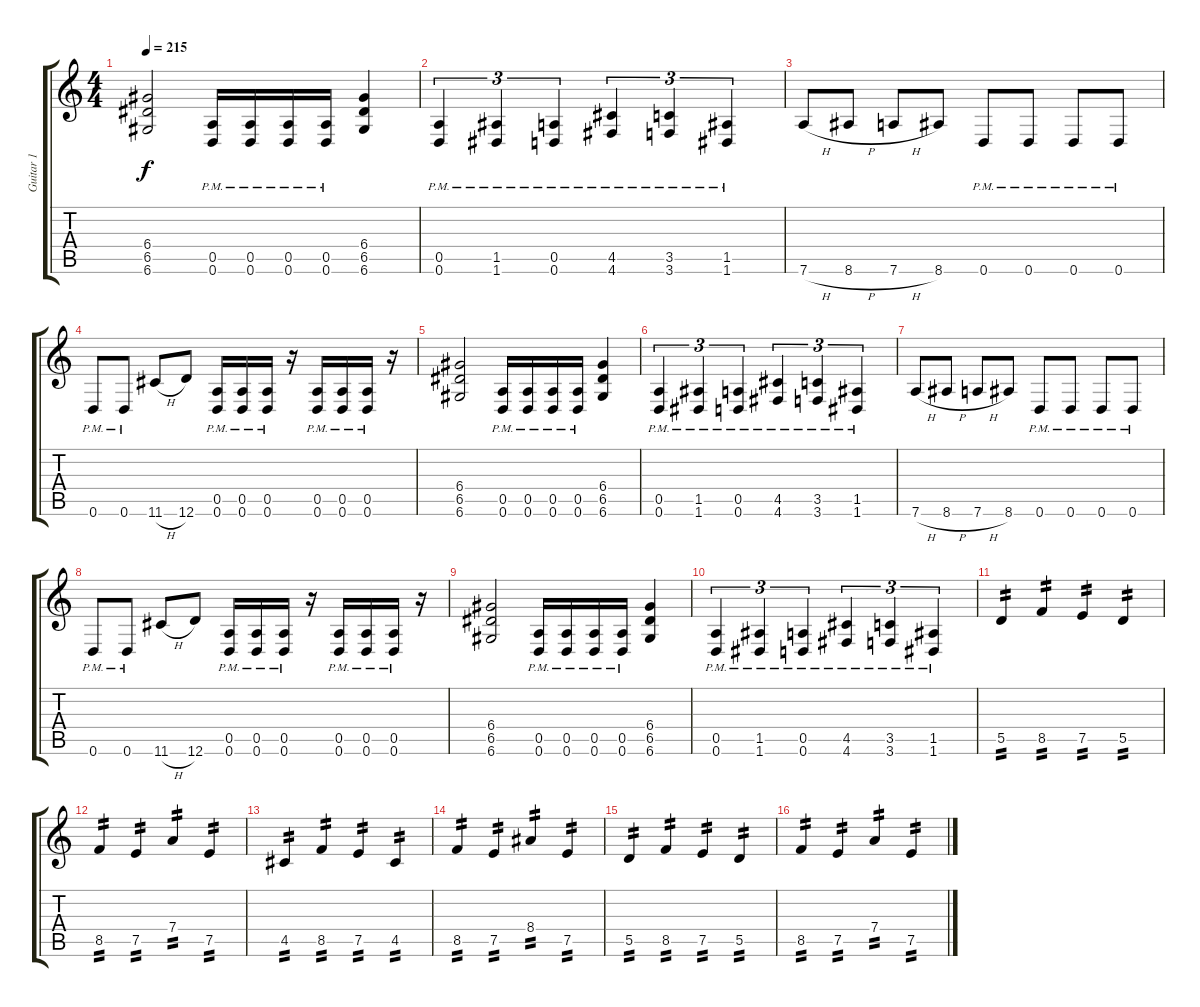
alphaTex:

\track ("Guitar 1" "Guitar 1") {instrument distortionguitar}
\staff {score tabs}
\tuning (E4 B3 G3 D3 A2 D2) {hide}
\ts (4 4)
\tempo 215
\clef g2
\ks c
(6.4 6.5 6.6).2{dy f} (0.5{pm} 0.6{pm}).16 (0.5{pm} 0.6{pm}).16 (0.5{pm} 0.6{pm}).16 (0.5{pm} 0.6{pm}).16 (6.4 6.5 6.6).4 |
(0.5{pm} 0.6{pm}).4{tu (3 2)} (1.5{pm} 1.6{pm}).4{tu (3 2)} (0.5{pm} 0.6{pm}).4{tu (3 2)} (4.5{pm} 4.6{pm}).4{tu (3 2)} (3.5{pm} 3.6{pm}).4{tu (3 2)} (1.5{pm} 1.6{pm}).4{tu (3 2)} |
7.6{h}.8 8.6{h}.8 7.6{h}.8 8.6.8 0.6{pm}.8 0.6{pm}.8 0.6{pm}.8 0.6{pm}.8 |
0.6{pm}.8 0.6{pm}.8 11.6{h}.8 12.6.8 (0.5{pm} 0.6{pm}).16 (0.5{pm} 0.6{pm}).16 (0.5{pm} 0.6{pm}).16 r.16 (0.5{pm} 0.6{pm}).16 (0.5{pm} 0.6{pm}).16 (0.5{pm} 0.6{pm}).16 r.16 |
(6.4 6.5 6.6).2 (0.5{pm} 0.6{pm}).16 (0.5{pm} 0.6{pm}).16 (0.5{pm} 0.6{pm}).16 (0.5{pm} 0.6{pm}).16 (6.4 6.5 6.6).4 |
(0.5{pm} 0.6{pm}).4{tu (3 2)} (1.5{pm} 1.6{pm}).4{tu (3 2)} (0.5{pm} 0.6{pm}).4{tu (3 2)} (4.5{pm} 4.6{pm}).4{tu (3 2)} (3.5{pm} 3.6{pm}).4{tu (3 2)} (1.5{pm} 1.6{pm}).4{tu (3 2)} |
7.6{h}.8 8.6{h}.8 7.6{h}.8 8.6.8 0.6{pm}.8 0.6{pm}.8 0.6{pm}.8 0.6{pm}.8 |
0.6{pm}.8 0.6{pm}.8 11.6{h}.8 12.6.8 (0.5{pm} 0.6{pm}).16 (0.5{pm} 0.6{pm}).16 (0.5{pm} 0.6{pm}).16 r.16 (0.5{pm} 0.6{pm}).16 (0.5{pm} 0.6{pm}).16 (0.5{pm} 0.6{pm}).16 r.16 |
(6.4 6.5 6.6).2 (0.5{pm} 0.6{pm}).16 (0.5{pm} 0.6{pm}).16 (0.5{pm} 0.6{pm}).16 (0.5{pm} 0.6{pm}).16 (6.4 6.5 6.6).4 |
(0.5{pm} 0.6{pm}).4{tu (3 2)} (1.5{pm} 1.6{pm}).4{tu (3 2)} (0.5{pm} 0.6{pm}).4{tu (3 2)} (4.5{pm} 4.6{pm}).4{tu (3 2)} (3.5{pm} 3.6{pm}).4{tu (3 2)} (1.5{pm} 1.6{pm}).4{tu (3 2)} |
5.5.4{tp 2} 8.5.4{tp 2} 7.5.4{tp 2} 5.5.4{tp 2} |
8.5.4{tp 2} 7.5.4{tp 2} 7.4.4{tp 2} 7.5.4{tp 2} |
4.5.4{tp 2} 8.5.4{tp 2} 7.5.4{tp 2} 4.5.4{tp 2} |
8.5.4{tp 2} 7.5.4{tp 2} 8.4.4{tp 2} 7.5.4{tp 2} |
5.5.4{tp 2} 8.5.4{tp 2} 7.5.4{tp 2} 5.5.4{tp 2} |
8.5.4{tp 2} 7.5.4{tp 2} 7.4.4{tp 2} 7.5.4{tp 2}
